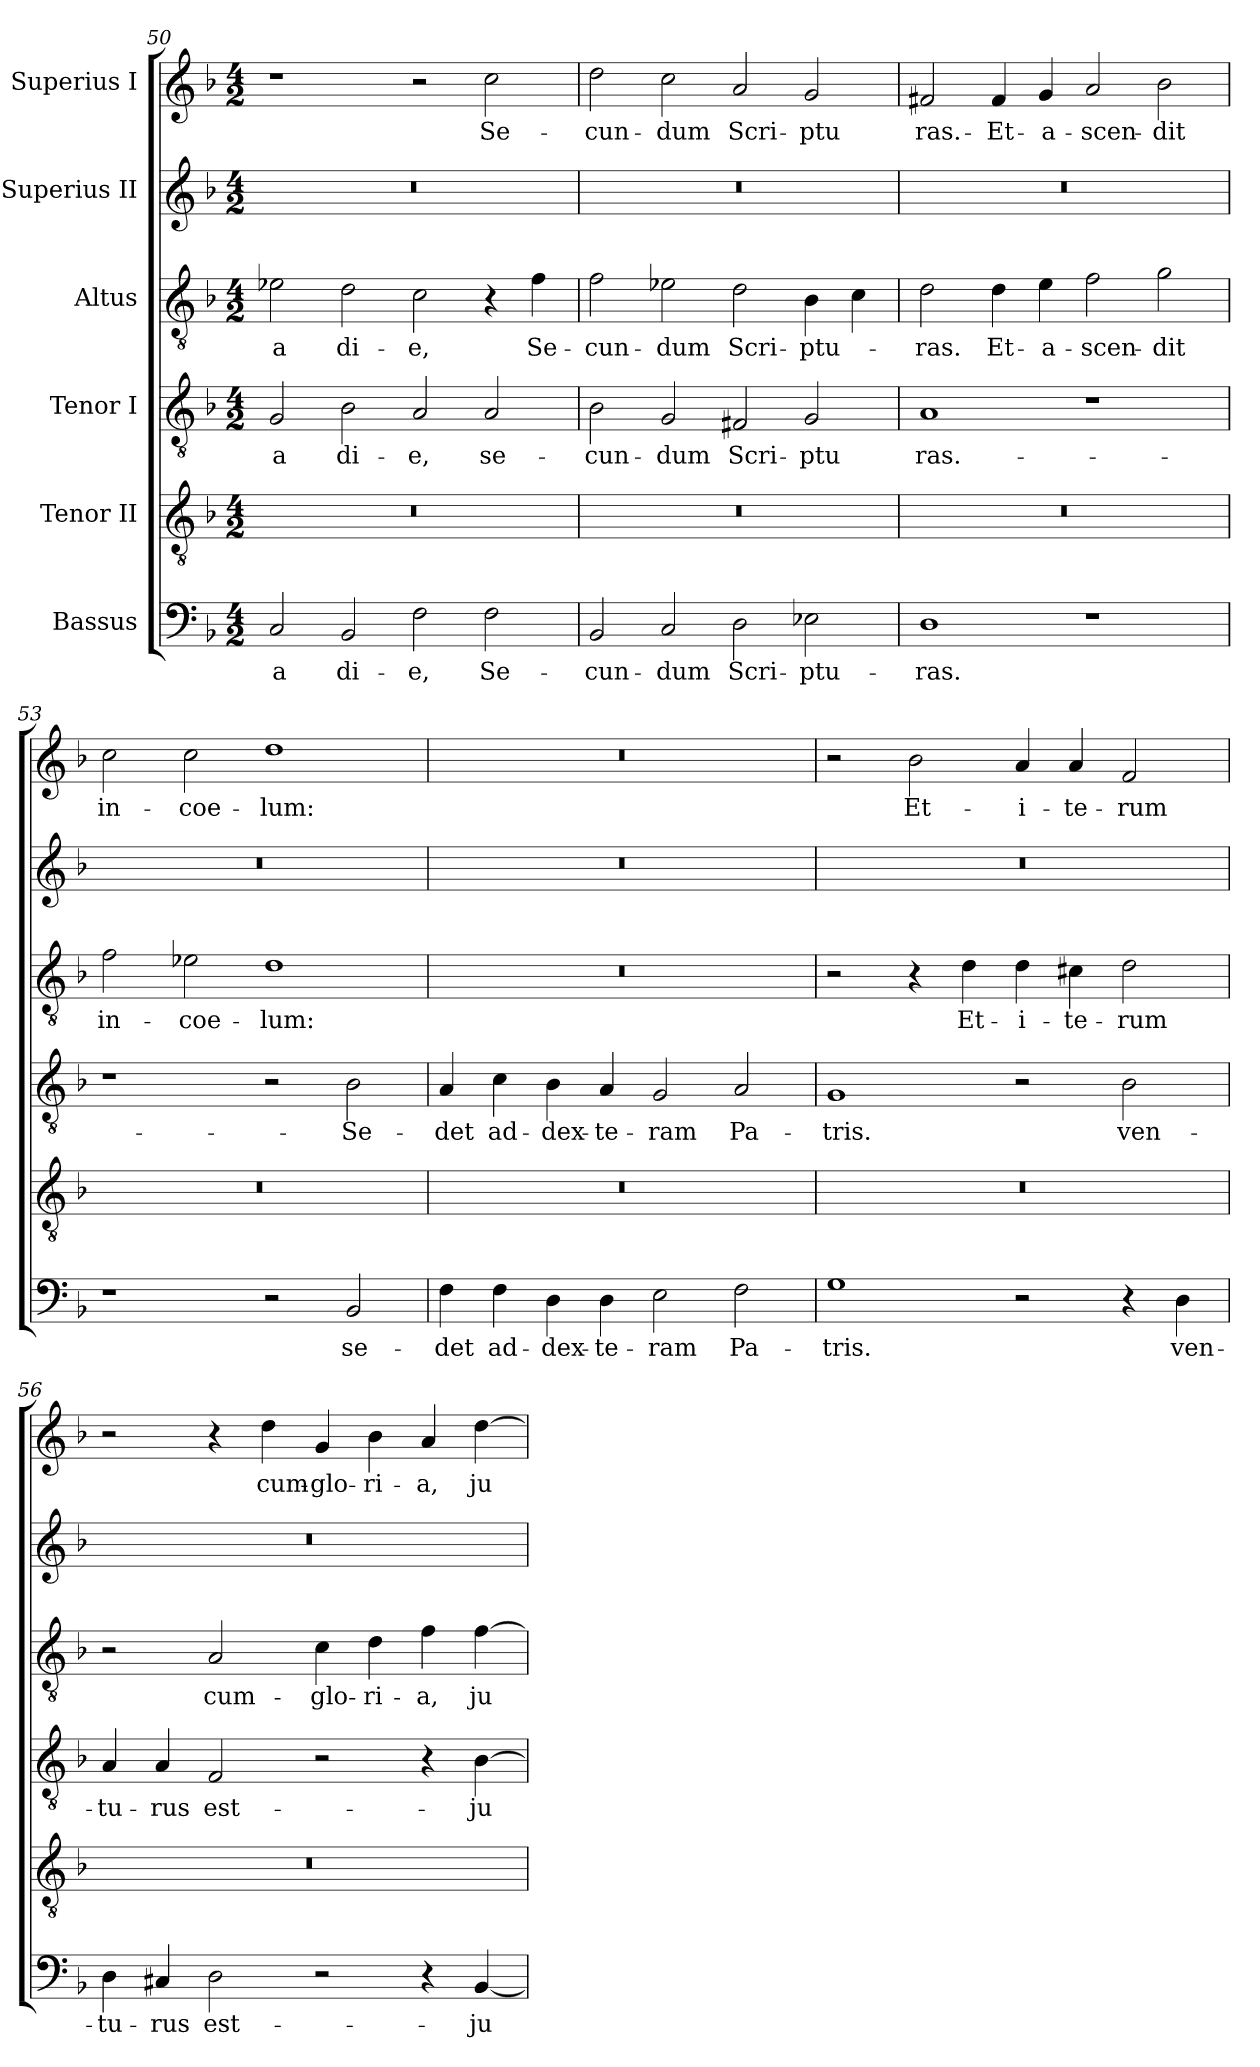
**kern	**text	**kern	**kern	**text	**kern	**text	**kern	**kern	**text
*part6	*part6	*part5	*part4	*part4	*part3	*part3	*part2	*part1	*part1
*staff6	*staff6	*staff5	*staff4	*staff4	*staff3	*staff3	*staff2	*staff1	*staff1
*I"Bassus	*	*I"Tenor II	*I"Tenor I	*	*I"Altus	*	*I"Superius II	*I"Superius I	*
*clefF4	*	*clefGv2	*clefGv2	*	*clefGv2	*	*clefG2	*clefG2	*
*k[b-]	*	*k[b-]	*k[b-]	*	*k[b-]	*	*k[b-]	*k[b-]	*
*M4/2	*	*M4/2	*M4/2	*	*M4/2	*	*M4/2	*M4/2	*
=50	=50	=50	=50	=50	=50	=50	=50	=50	=50
2C/	-a	0r	2G/	-a	2e-X\	-a	0r	1r	.
2BB-/	di-	.	2B-\	di-	2d\	di-	.	.	.
2F\	-e,	.	2A/	-e,	2c\	-e,	.	2r	.
2F\	Se-	.	2A/	se-	4r	.	.	2cc\	Se-
.	.	.	.	.	4f\	Se-	.	.	.
=51	=51	=51	=51	=51	=51	=51	=51	=51	=51
2BB-/	-cun-	0r	2B-\	-cun-	2f\	-cun-	0r	2dd\	-cun-
2C/	-dum	.	2G/	-dum	2e-X\	-dum	.	2cc\	-dum
2D\	Scri-	.	2F#X/	Scri-	2d\	Scri-	.	2a/	Scri-
2E-X\	-ptu-	.	2G/	-ptu	4B-\	-ptu-	.	2g/	-ptu
.	.	.	.	.	4c\	.	.	.	.
=52	=52	=52	=52	=52	=52	=52	=52	=52	=52
1D\	-ras.	0r	1A/	ras.-	2d\	-ras.	0r	2f#X/	ras.-
.	.	.	.	.	4d\	Et-	.	4f#/	Et-
.	.	.	.	.	4e\	a-	.	4g/	a-
1r	.	.	1r	.	2f\	-scen-	.	2a/	-scen-
.	.	.	.	.	2g\	-dit	.	2b-\	-dit
=53	=53	=53	=53	=53	=53	=53	=53	=53	=53
1r	.	0r	1r	.	2f\	in-	0r	2cc\	in-
.	.	.	.	.	2e-X\	coe-	.	2cc\	coe-
2r	.	.	2r	.	1d/	-lum:	.	1dd/	-lum:
2BB-/	se-	.	2B-\	Se-	.	.	.	.	.
=54	=54	=54	=54	=54	=54	=54	=54	=54	=54
4F\	-det	0r	4A/	-det	0r	.	0r	0r	.
4F\	ad-	.	4c\	ad-	.	.	.	.	.
4D\	dex-	.	4B-\	dex-	.	.	.	.	.
4D\	-te-	.	4A/	-te-	.	.	.	.	.
2E\	-ram	.	2G/	-ram	.	.	.	.	.
2F\	Pa-	.	2A/	Pa-	.	.	.	.	.
=55	=55	=55	=55	=55	=55	=55	=55	=55	=55
1G/	-tris.	0r	1G/	-tris.	2r	.	0r	2r	.
.	.	.	.	.	4r	.	.	2b-\	Et-
.	.	.	.	.	4d\	Et-	.	.	.
2r	.	.	2r	.	4d\	i-	.	4a/	i-
.	.	.	.	.	4c#X\	-te-	.	4a/	-te-
4r	.	.	2B-\	ven-	2d\	-rum	.	2f/	-rum
4D\	ven-	.	.	.	.	.	.	.	.
=56	=56	=56	=56	=56	=56	=56	=56	=56	=56
4D\	-tu-	0r	4A/	-tu-	2r	.	0r	2r	.
4C#X/	-rus	.	4A/	-rus	.	.	.	.	.
2D\	est-	.	2F/	est-	2A/	cum-	.	4r	.
.	.	.	.	.	.	.	.	4dd\	cum-
2r	.	.	2r	.	4c\	glo-	.	4g/	glo-
.	.	.	.	.	4d\	-ri-	.	4b-\	-ri-
4r	.	.	4r	.	4f\	-a,	.	4a/	-a,
[4BB-/	ju-	.	[4B-\	ju-	[4f\	ju-	.	[4dd\	ju­-
=	=	=	=	=	=	=	=	=	=
*-	*-	*-	*-	*-	*-	*-	*-	*-	*-
